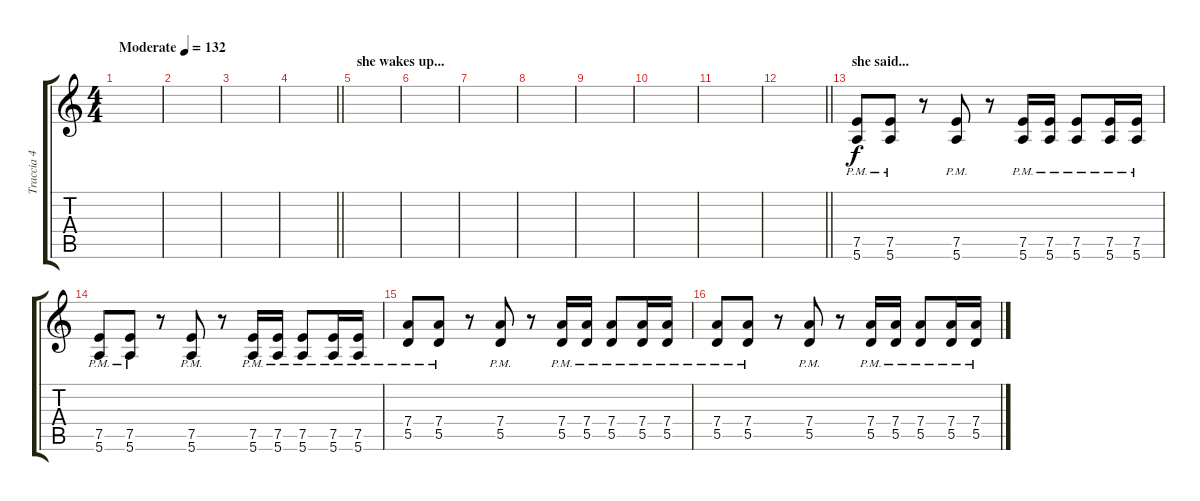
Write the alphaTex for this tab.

\track ("Traccia 4" "Traccia 4") {instrument distortionguitar}
\staff {score tabs}
\tuning (E4 B3 G3 D3 A2 E2) {hide}
\ts (4 4)
\tempo (132 "Moderate")
\clef g2
\ks c
|
|
|
\barLineRight lightlight
|
\section ("" "she wakes up...")
|
|
|
|
|
|
|
\barLineRight lightlight
|
\section ("" "she said...")
(7.5{pm} 5.6{pm}).8{volume 6} (7.5{pm} 5.6{pm}).8 r.8 (7.5{pm} 5.6{pm}).8 r.8 (7.5{pm} 5.6{pm}).16 (7.5{pm} 5.6{pm}).16 (7.5{pm} 5.6{pm}).8 (7.5{pm} 5.6{pm}).16 (7.5{pm} 5.6{pm}).16 |
(7.5{pm} 5.6{pm}).8 (7.5{pm} 5.6{pm}).8 r.8 (7.5{pm} 5.6{pm}).8 r.8 (7.5{pm} 5.6{pm}).16 (7.5{pm} 5.6{pm}).16 (7.5{pm} 5.6{pm}).8 (7.5{pm} 5.6{pm}).16 (7.5{pm} 5.6{pm}).16 |
(7.4{pm} 5.5{pm}).8 (7.4{pm} 5.5{pm}).8 r.8 (7.4{pm} 5.5{pm}).8 r.8 (7.4{pm} 5.5{pm}).16 (7.4{pm} 5.5{pm}).16 (7.4{pm} 5.5{pm}).8 (7.4{pm} 5.5{pm}).16 (7.4{pm} 5.5{pm}).16 |
(7.4{pm} 5.5{pm}).8 (7.4{pm} 5.5{pm}).8 r.8 (7.4{pm} 5.5{pm}).8 r.8 (7.4{pm} 5.5{pm}).16 (7.4{pm} 5.5{pm}).16 (7.4{pm} 5.5{pm}).8 (7.4{pm} 5.5{pm}).16 (7.4{pm} 5.5{pm}).16
